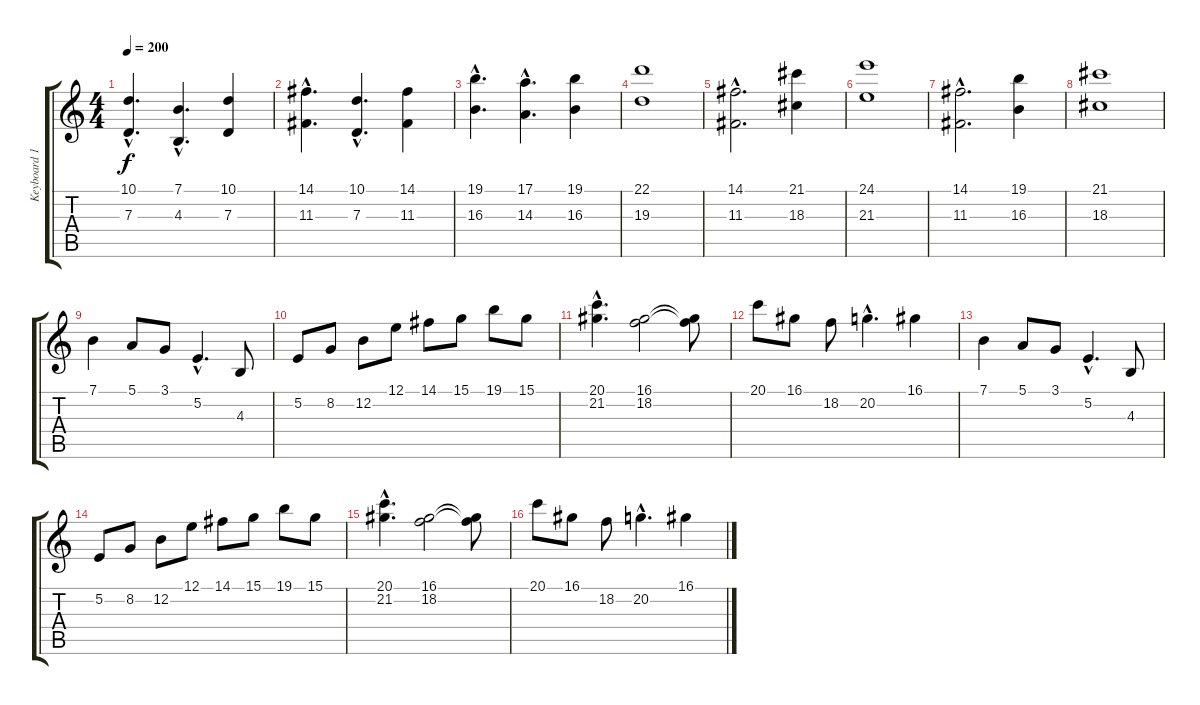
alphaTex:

\track ("Keyboard 1" "Keyboard 1") {instrument stringensemble1}
\staff {score tabs}
\tuning (E4 B3 G3 D3 A2 E2) {hide}
\ts (4 4)
\section ("" "")
\tempo 200
\clef g2
\ks c
(10.1{hac} 7.3{hac}).4{d dy f} (7.1{hac} 4.3{hac}).4{d} (10.1 7.3).4 |
(14.1{hac} 11.3{hac}).4{d} (10.1{hac} 7.3{hac}).4{d} (14.1 11.3).4 |
(19.1{hac} 16.3{hac}).4{d} (17.1{hac} 14.3{hac}).4{d} (19.1 16.3).4 |
(22.1 19.3).1 |
\section ("" "")
(14.1{hac} 11.3{hac}).2{d} (21.1 18.3).4 |
(24.1 21.3).1 |
(14.1{hac} 11.3{hac}).2{d} (19.1 16.3).4 |
(21.1 18.3).1 |
\section ("" "")
7.1.4 5.1.8 3.1.8 5.2{hac}.4{d} 4.3.8 |
5.2.8 8.2.8 12.2.8 12.1.8 14.1.8 15.1.8 19.1.8 15.1.8 |
(20.1{hac} 21.2{hac}).4{d} (16.1 18.2).2 (16.1{t} 18.2{t}).8 |
20.1.8 16.1.8 18.2.8 20.2{hac}.4{d} 16.1.4 |
7.1.4 5.1.8 3.1.8 5.2{hac}.4{d} 4.3.8 |
5.2.8 8.2.8 12.2.8 12.1.8 14.1.8 15.1.8 19.1.8 15.1.8 |
(20.1{hac} 21.2{hac}).4{d} (16.1 18.2).2 (16.1{t} 18.2{t}).8 |
20.1.8 16.1.8 18.2.8 20.2{hac}.4{d} 16.1.4
